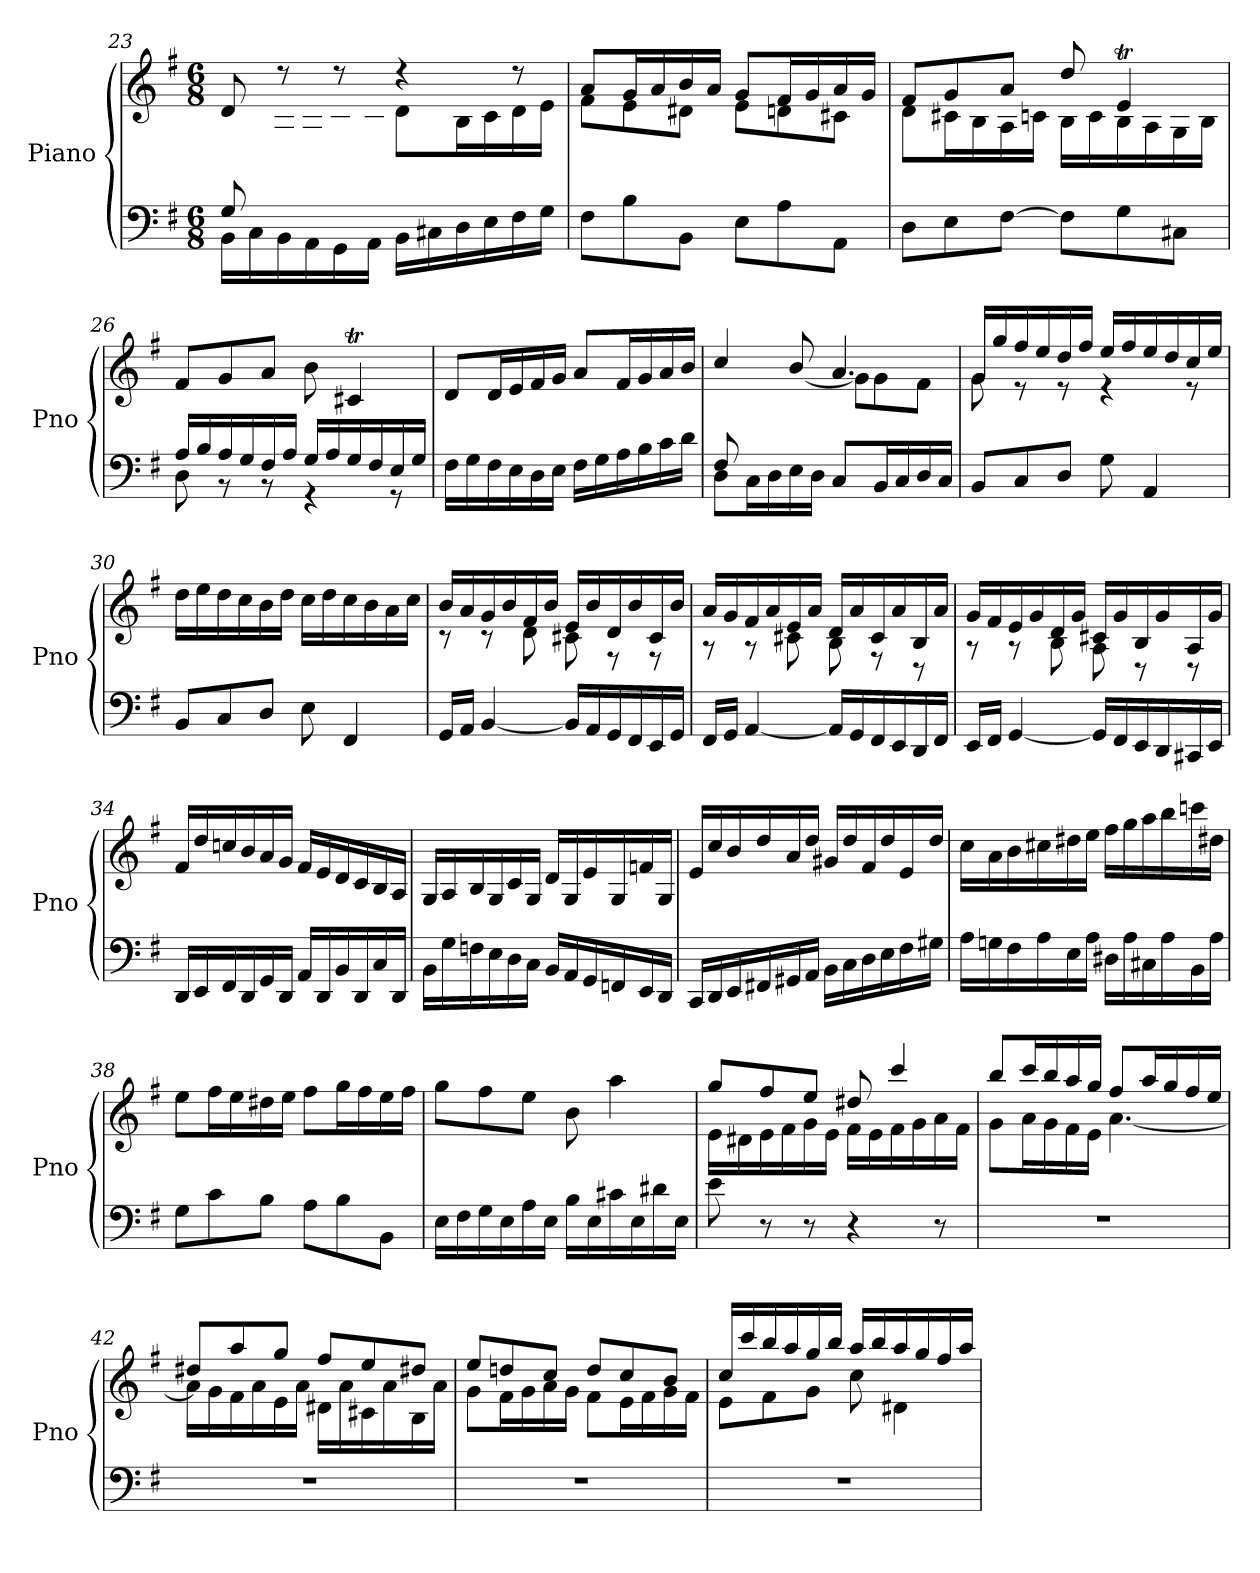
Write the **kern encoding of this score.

**kern	**kern
*part1	*part1
*staff2	*staff1
*I"Piano	*
*I'Pno	*
*clefF4	*clefG2
*k[f#]	*k[f#]
*M6/8	*M6/8
=23	=23
*^	*^
8G/L	16BB\LL	8d/	8ryy
.	16C\	.	.
2ryy	16BB\	8r	16G\L
.	16AA\	.	16A\
.	16GG\	8r	16B\
.	16AA\JJ	.	16c#X\JJ
.	16BB\LL	4r	8d\L
.	16C#X\	.	.
.	16D\	.	16B\L
.	16E\	.	16c#\
8ryy	16F#\	8r	16d\
.	16G\JJ	.	16e\JJ
*v	*v	*	*
=24	=24	=24
8F#\L	8a/L	8f#\L
8B\	16g/L	8e\
.	16a/	.
8BB\J	16b/	8d#X\J
.	16a/JJ	.
8E\L	8g/L	8e\L
8A\	16f#/L	8dn\
.	16g/	.
8AA\J	16a/	8c#X\J
.	16g/JJ	.
!!LO:LB:g=z	!!
=25	=25	=25
8D\L	8f#/L	8d\L
8E\	8g/	16c#X\L
.	.	16B\
[8F#\J	8a/J	16A\
.	.	16cn\JJ
8F#\L]	8dd/	16B\LL
.	.	16c\
8G\	4eT/	16B\
.	.	16A\
8C#X\J	.	16G\
.	.	16B\JJ
*	*v	*v
=26	=26
*^	*
16A/LL	8D\	8f#/L
16B/	.	.
16A/	8r	8g/
16G/	.	.
16F#/	8r	8a/J
16A/JJ	.	.
16G/LL	4r	8b\
16A/	.	.
16G/	.	4c#Xt/
16F#/	.	.
16E/	8r	.
16G/JJ	.	.
*v	*v	*
=27	=27
16F#\LL	8d/L
16G\	.
16F#\	16d/L
16E\	16e/
16D\	16f#/
16E\JJ	16g/JJ
16F#\LL	8a/L
16G\	.
16A\	16f#/L
16B\	16g/
16c\	16a/
16d\JJ	16b/JJ
!!LO:PB:g=z
=28	=28
*^	*^
8F#/L	8D\L	4cc/	8ryy
2ryy	16C\L	.	8a\
.	16D\	.	.
.	16E\	8b/	[8g\J
.	16D\JJ	.	.
.	8C/L	4.a/	8g\L]
.	16BB/L	.	8g\
.	16C/	.	.
8ryy	16D/	.	8f#\J
.	16C/JJ	.	.
*v	*v	*	*
=29	=29	=29
8BB/L	16g/LL	8g\
.	16gg/	.
8C/	16ff#/	8r
.	16ee/	.
8D/J	16dd/	8r
.	16ff#/JJ	.
8G\	16ee/LL	4r
.	16ff#/	.
4AA/	16ee/	.
.	16dd/	.
.	16cc/	8r
.	16ee/JJ	.
*	*v	*v
=30	=30
8BB/L	16dd\LL
.	16ee\
8C/	16dd\
.	16cc\
8D/J	16b\
.	16dd\JJ
8E\	16cc\LL
.	16dd\
4FF#/	16cc\
.	16b\
.	16a\
.	16cc\JJ
!!LO:LB:g=z
=31	=31
*	*^
16GG/LL	16b/LL	8r
16AA/JJ	16a/	.
[4BB/	16g/	8r
.	16b/	.
.	16f#/	8d\
.	16b/JJ	.
16BB/LL]	16e/LL	8c#X\
16AA/	16b/	.
16GG/	16d/	8r
16FF#/	16b/	.
16EE/	16c#/	8r
16GG/JJ	16b/JJ	.
=32	=32	=32
16FF#/LL	16a/LL	8r
16GG/JJ	16g/	.
[4AA/	16f#/	8r
.	16a/	.
.	16e/	8c#X\
.	16a/JJ	.
16AA/LL]	16d/LL	8B\
16GG/	16a/	.
16FF#/	16c#/	8r
16EE/	16a/	.
16DD/	16B/	8r
16FF#/JJ	16a/JJ	.
=33	=33	=33
16EE/LL	16g/LL	8r
16FF#/JJ	16f#/	.
[4GG/	16e/	8r
.	16g/	.
.	16d/	8B\
.	16g/JJ	.
16GG/LL]	16c#X/LL	8A\
16FF#/	16g/	.
16EE/	16B/	8r
16DD/	16g/	.
16CC#X/	16A/	8r
16EE/JJ	16g/JJ	.
*	*v	*v
!!LO:LB:g=z
=34	=34
16DD/LL	16f#/LL
16EE/	16dd/
16FF#/	16ccn/
16DD/	16b/
16GG/	16a/
16DD/JJ	16g/JJ
16AA/LL	16f#/LL
16DD/	16e/
16BB/	16d/
16DD/	16c/
16C/	16B/
16DD/JJ	16A/JJ
=35	=35
16BB\LL	16G/LL
16G\	16A/
16Fn\	16B/
16E\	16G/
16D\	16c/
16C\JJ	16G/JJ
16BB/LL	16d/LL
16AA/	16G/
16GG/	16e/
16FFn/	16G/
16EE/	16fn/
16DD/JJ	16G/JJ
=36	=36
16CC/LL	16e/LL
16DD/	16cc/
16EE/	16b/
16FF#X/	16dd/
16GG#X/	16a/
16AA/JJ	16dd/JJ
16BB\LL	16g#X/LL
16C\	16dd/
16D\	16f#/
16E\	16dd/
16F#\	16e/
16G#X\JJ	16dd/JJ
!!LO:LB:g=z
=37	=37
16A\LL	16cc\LL
16Gn\	16a\
16F#\	16b\
16A\	16cc#X\
16E\	16dd#X\
16A\JJ	16ee\JJ
16D#X\LL	16ff#\LL
16A\	16gg\
16C#X\	16aa\
16A\	16bb\
16BB\	16cccn\
16A\JJ	16dd#X\JJ
=38	=38
8G\L	8ee\L
8c\	16ff#\L
.	16ee\
8B\J	16dd#X\
.	16ee\JJ
8A\L	8ff#\L
8B\	16gg\L
.	16ff#\
8BB\J	16ee\
.	16ff#\JJ
=39	=39
16E\LL	8gg\L
16F#\	.
16G\	8ff#\
16E\	.
16A\	8ee\J
16E\JJ	.
16B\LL	8b\
16E\	.
16c#X\	4aa\
16E\	.
16d#X\	.
16E\JJ	.
!!LO:PB:g=z
=40	=40
*	*^
8e\	8gg/L	16e\LL
.	.	16d#X\
8r	8ff#/	16e\
.	.	16f#\
8r	8ee/J	16g\
.	.	16e\JJ
4r	8dd#X/	16f#\LL
.	.	16e\
.	4ccc/	16f#\
.	.	16g\
8r	.	16a\
.	.	16f#\JJ
=41	=41	=41
2.r	8bb/L	8g\L
.	16ccc/L	16a\L
.	16bb/	16g\
.	16aa/	16f#\
.	16gg/JJ	16e\JJ
.	8ff#/L	[4.a\
.	16aa/L	.
.	16gg/	.
.	16ff#/	.
.	16ee/JJ	.
=42	=42	=42
2.r	8dd#X/L	16a\LL]
.	.	16g\
.	8aa/	16f#\
.	.	16a\
.	8gg/J	16e\
.	.	16a\JJ
.	8ff#/L	16d#X\LL
.	.	16a\
.	8ee/	16c#X\
.	.	16a\
.	8dd#X/J	16B\
.	.	16a\JJ
=43	=43	=43
2.r	8ee/L	8g\L
.	8ddn/	16f#\L
.	.	16g\
.	8cc/J	16a\
.	.	16g\JJ
.	8dd/L	8f#\L
.	8cc/	16e\L
.	.	16f#\
.	8b/J	16g\
.	.	16f#\JJ
!!LO:LB:g=z	!!
=44	=44	=44
2.r	16cc/LL	8e\L
.	16ccc/	.
.	16bb/	8f#\
.	16aa/	.
.	16gg/	8g\J
.	16bb/JJ	.
.	16aa/LL	8cc\
.	16bb/	.
.	16aa/	4d#X\
.	16gg/	.
.	16ff#/	.
.	16aa/JJ	.
*	*v	*v
=	=
*-	*-
